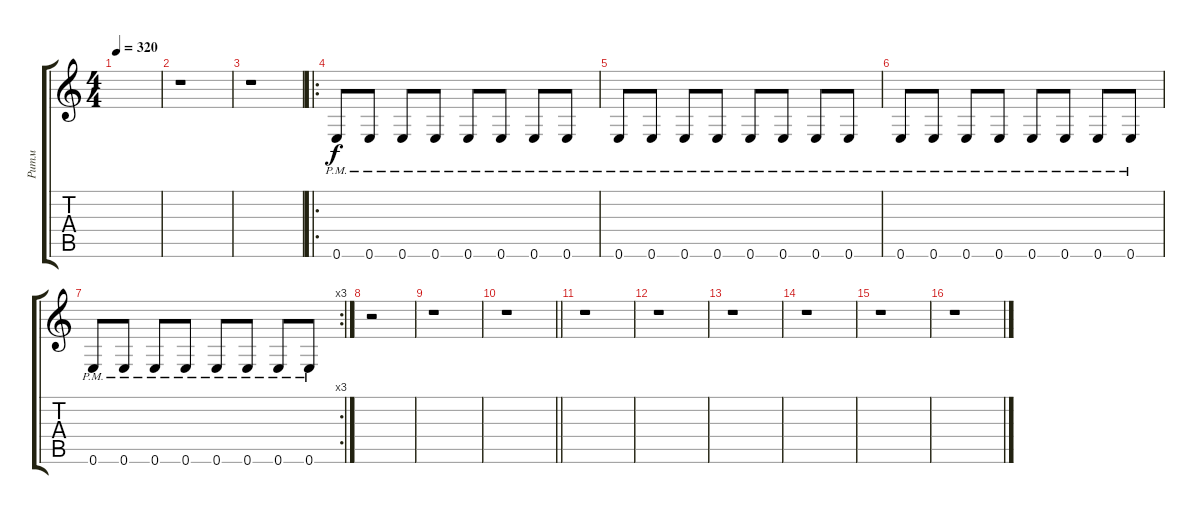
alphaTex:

\track ("Ритм" "Ритм") {instrument distortionguitar}
\staff {score tabs}
\tuning (E4 B3 G3 D3 A2 E2) {hide}
\ts (4 4)
\tempo 320
\clef g2
\ks c
|
r.1 |
r.1 |
\ro
0.6{pm}.8 0.6{pm}.8 0.6{pm}.8 0.6{pm}.8 0.6{pm}.8 0.6{pm}.8 0.6{pm}.8 0.6{pm}.8 |
0.6{pm}.8 0.6{pm}.8 0.6{pm}.8 0.6{pm}.8 0.6{pm}.8 0.6{pm}.8 0.6{pm}.8 0.6{pm}.8 |
0.6{pm}.8 0.6{pm}.8 0.6{pm}.8 0.6{pm}.8 0.6{pm}.8 0.6{pm}.8 0.6{pm}.8 0.6{pm}.8 |
\rc 3
0.6{pm}.8 0.6{pm}.8 0.6{pm}.8 0.6{pm}.8 0.6{pm}.8 0.6{pm}.8 0.6{pm}.8 0.6{pm}.8 |
r.2 |
r.1 |
\barLineRight lightlight
r.1 |
r.1 |
r.1 |
r.1 |
r.1 |
r.1 |
r.1
